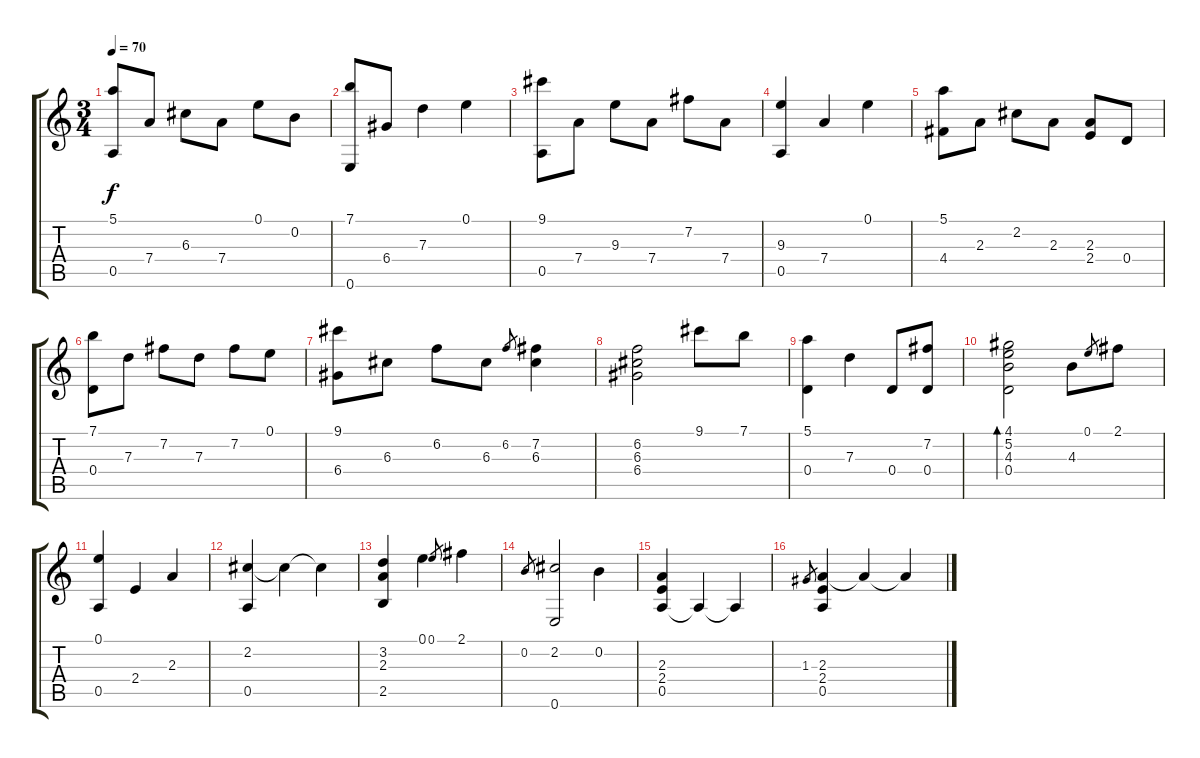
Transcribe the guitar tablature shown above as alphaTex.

\track "" {instrument acousticguitarsteel}
\staff {score tabs}
\tuning (E4 B3 G3 D3 A2 E2) {hide}
\ts (3 4)
\tempo 70
\clef g2
\ks c
(5.1 0.5).8{dy f} 7.4.8 6.3.8 7.4.8 0.1.8 0.2.8 |
(7.1 0.6).8 6.4.8 7.3.4 0.1.4 |
(9.1 0.5).8 7.4.8 9.3.8 7.4.8 7.2.8 7.4.8 |
(9.3 0.5).4 7.4.4 0.1.4 |
(5.1 4.4).8 2.3.8 2.2.8 2.3.8 (2.3 2.4).8 0.4.8 |
(7.1 0.4).8 7.3.8 7.2.8 7.3.8 7.2.8 0.1.8 |
(9.1 6.4).8 6.3.8 6.2.8 6.3.8 6.2.8{gr} (7.2 6.3).4 |
(6.2 6.3 6.4).2 9.1.8 7.1.8 |
(5.1 0.4).4 7.3.4 0.4.8 (7.2 0.4).8 |
(4.1 5.2 4.3 0.4).2{bd 480} 4.3.8 0.1.8{gr} 2.1.8 |
(0.1 0.5).4 2.4.4 2.3.4 |
(2.2 0.5).4 2.2{t}.4 2.2{t}.4 |
(3.2 2.3 2.5).4 0.1.4 0.1.8{gr} 2.1.4 |
0.2.8{gr} (2.2 0.6).2 0.2.4 |
(2.3 2.4 0.5).4 0.5{t}.4 0.5{t}.4 |
1.3.8{gr} (2.3 2.4 0.5).4 2.3{t}.4 2.3{t}.4
